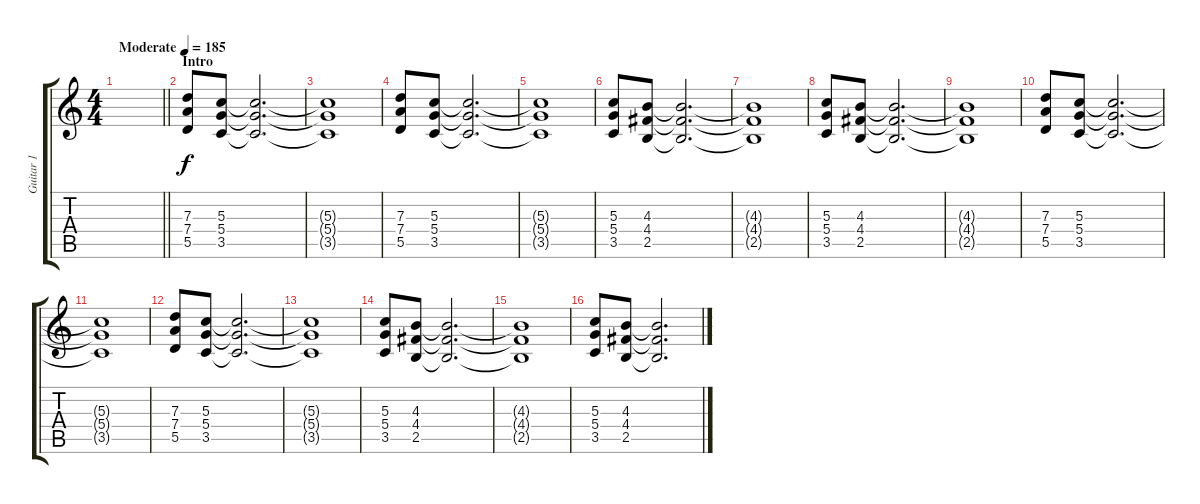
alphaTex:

\track ("Guitar 1" "Guitar 1") {instrument distortionguitar}
\staff {score tabs}
\tuning (E4 B3 G3 D3 A2 E2) {hide}
\ts (4 4)
\tempo (185 "Moderate")
\clef g2
\barLineRight lightlight
\ks c
|
\section ("" "Intro")
(7.3 7.4 5.5).8 (5.3 5.4 3.5).8 (5.3{t} 5.4{t} 3.5{t}).2{d} |
(5.3{t} 5.4{t} 3.5{t}).1 |
(7.3 7.4 5.5).8 (5.3 5.4 3.5).8 (5.3{t} 5.4{t} 3.5{t}).2{d} |
(5.3{t} 5.4{t} 3.5{t}).1 |
(5.3 5.4 3.5).8 (4.3 4.4 2.5).8 (4.3{t} 4.4{t} 2.5{t}).2{d} |
(4.3{t} 4.4{t} 2.5{t}).1 |
(5.3 5.4 3.5).8 (4.3 4.4 2.5).8 (4.3{t} 4.4{t} 2.5{t}).2{d} |
(4.3{t} 4.4{t} 2.5{t}).1 |
(7.3 7.4 5.5).8 (5.3 5.4 3.5).8 (5.3{t} 5.4{t} 3.5{t}).2{d} |
(5.3{t} 5.4{t} 3.5{t}).1 |
(7.3 7.4 5.5).8 (5.3 5.4 3.5).8 (5.3{t} 5.4{t} 3.5{t}).2{d} |
(5.3{t} 5.4{t} 3.5{t}).1 |
(5.3 5.4 3.5).8 (4.3 4.4 2.5).8 (4.3{t} 4.4{t} 2.5{t}).2{d} |
(4.3{t} 4.4{t} 2.5{t}).1 |
(5.3 5.4 3.5).8 (4.3 4.4 2.5).8 (4.3{t} 4.4{t} 2.5{t}).2{d}
